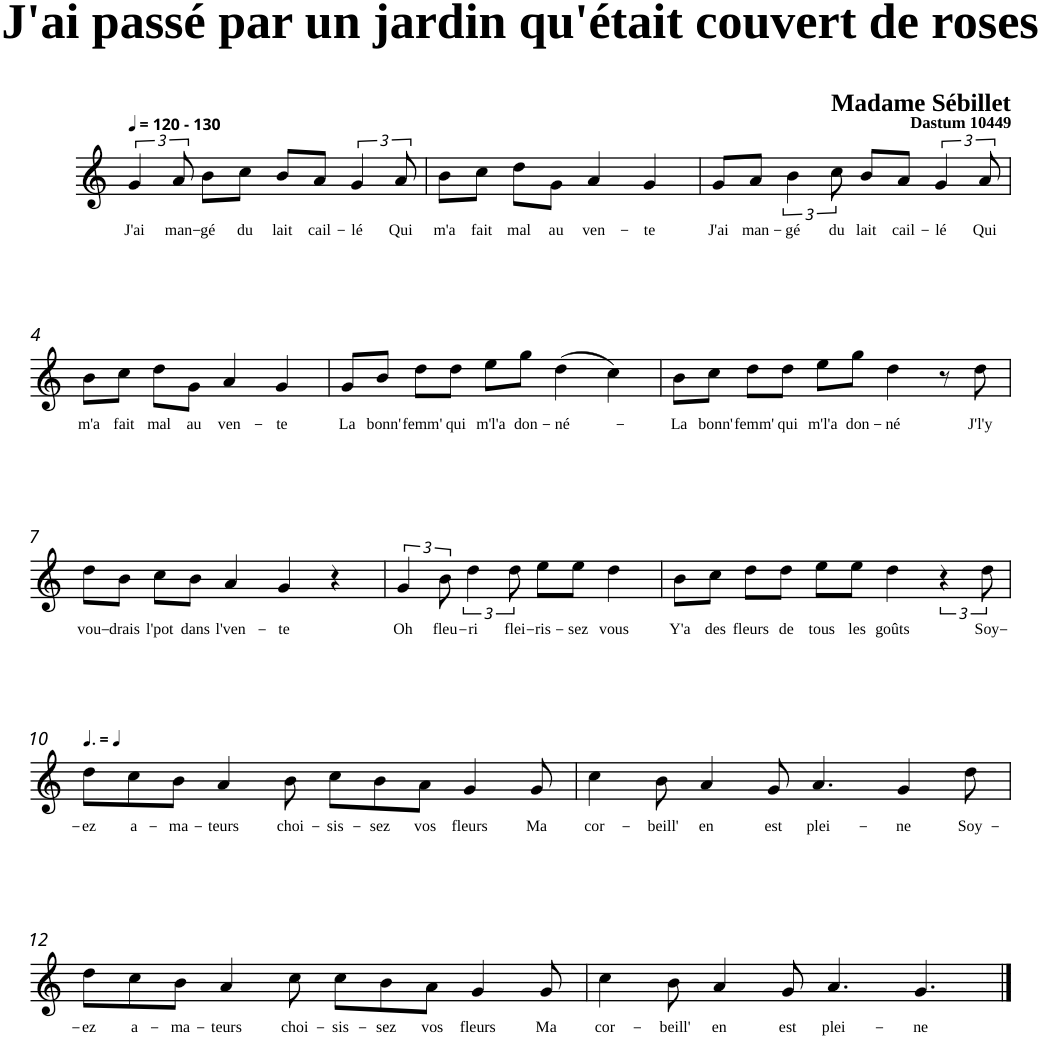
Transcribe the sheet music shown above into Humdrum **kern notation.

**kern	**text
*part1	*part1
*staff1	*staff1
*clefG2	*
*k[]	*
=1	=1
!LO:TX:a:B:t=- 130	!
!	!LO:LY:b
6g/	J'ai
!	!LO:LY:b
12a/	man-
!	!LO:LY:b
8b\L	-gé
!	!LO:LY:b
8cc\J	du
!	!LO:LY:b
8b/L	lait
!	!LO:LY:b
8a/J	cail-
!	!LO:LY:b
6g/	-lé
!	!LO:LY:b
12a/	Qui
=2	=2
!	!LO:LY:b
8b\L	m'a
!	!LO:LY:b
8cc\J	fait
!	!LO:LY:b
8dd\L	mal
!	!LO:LY:b
8g\J	au
!	!LO:LY:b
4a/	ven-
!	!LO:LY:b
4g/	-te
=3	=3
!	!LO:LY:b
8g/L	J'ai
!	!LO:LY:b
8a/J	man-
!	!LO:LY:b
6b\	-gé
!	!LO:LY:b
12cc\	du
!	!LO:LY:b
8b/L	lait
!	!LO:LY:b
8a/J	cail-
!	!LO:LY:b
6g/	-lé
!	!LO:LY:b
12a/	Qui
!!LO:LB:g=z
=4	=4
!	!LO:LY:b
8b\L	m'a
!	!LO:LY:b
8cc\J	fait
!	!LO:LY:b
8dd\L	mal
!	!LO:LY:b
8g\J	au
!	!LO:LY:b
4a/	ven-
!	!LO:LY:b
4g/	-te
=5	=5
!	!LO:LY:b
8g/L	La
!	!LO:LY:b
8b/J	bonn'
!	!LO:LY:b
8dd\L	femm'
!	!LO:LY:b
8dd\J	qui
!	!LO:LY:b
8ee\L	m'l'a
!	!LO:LY:b
8gg\J	don-
!	!LO:LY:b
(>4dd\	-né-
4cc\)	.
=6	=6
!	!LO:LY:b
8b\L	-La
!	!LO:LY:b
8cc\J	bonn'
!	!LO:LY:b
8dd\L	femm'
!	!LO:LY:b
8dd\J	qui
!	!LO:LY:b
8ee\L	m'l'a
!	!LO:LY:b
8gg\J	don-
!	!LO:LY:b
4dd\	-né
8r	.
!	!LO:LY:b
8dd\	J'l'y
!!LO:LB:g=z
=7	=7
!	!LO:LY:b
8dd\L	vou-
!	!LO:LY:b
8b\J	-drais
!	!LO:LY:b
8cc\L	l'pot
!	!LO:LY:b
8b\J	dans
!	!LO:LY:b
4a/	l'ven-
!	!LO:LY:b
4g/	-te
4r	.
=8	=8
!	!LO:LY:b
6g/	Oh
!	!LO:LY:b
12b\	fleu-
!	!LO:LY:b
6dd\	-ri
!	!LO:LY:b
12dd\	flei-
!	!LO:LY:b
8ee\L	-ris-
!	!LO:LY:b
8ee\J	-sez
!	!LO:LY:b
4dd\	vous
=9	=9
!	!LO:LY:b
8b\L	Y'a
!	!LO:LY:b
8cc\J	des
!	!LO:LY:b
8dd\L	fleurs
!	!LO:LY:b
8dd\J	de
!	!LO:LY:b
8ee\L	tous
!	!LO:LY:b
8ee\J	les
!	!LO:LY:b
4dd\	goûts
6r	.
!	!LO:LY:b
12dd\	Soy-
!!LO:LB:g=z
=10	=10
*MM80	*
!	!LO:LY:b
8dd\L	-ez
!	!LO:LY:b
8cc\	a-
!	!LO:LY:b
8b\J	-ma-
!	!LO:LY:b
4a/	-teurs
!	!LO:LY:b
8b\	choi-
!	!LO:LY:b
8cc\L	-sis-
!	!LO:LY:b
8b\	-sez
!	!LO:LY:b
8a\J	vos
!	!LO:LY:b
4g/	fleurs
!	!LO:LY:b
8g/	Ma
=11	=11
!	!LO:LY:b
4cc\	cor-
!	!LO:LY:b
8b\	-beill'
!	!LO:LY:b
4a/	en
!	!LO:LY:b
8g/	est
!	!LO:LY:b
[4a/	plei-
8ryy	.
!	!LO:LY:b
4g/	-ne
!	!LO:LY:b
8dd\	Soy-
!!LO:LB:g=z
=12	=12
!	!LO:LY:b
8dd\L	-ez
8a/]	.
!	!LO:LY:b
8cc\	a-
!	!LO:LY:b
8b\J	-ma-
!	!LO:LY:b
4a/	-teurs
!	!LO:LY:b
8cc\	choi-
!	!LO:LY:b
8cc\L	-sis-
!	!LO:LY:b
8b\	-sez
!	!LO:LY:b
8a\J	vos
!	!LO:LY:b
4g/	fleurs
!	!LO:LY:b
8g/	Ma
=13	=13
!	!LO:LY:b
4cc\	cor-
!	!LO:LY:b
8b\	-beill'
!	!LO:LY:b
4a/	en
!	!LO:LY:b
8g/	est
!	!LO:LY:b
[4a/	plei-
8ryy	.
!	!LO:LY:b
4.g/	-ne
==14	==14
8a/]	.
=	=
*-	*-
